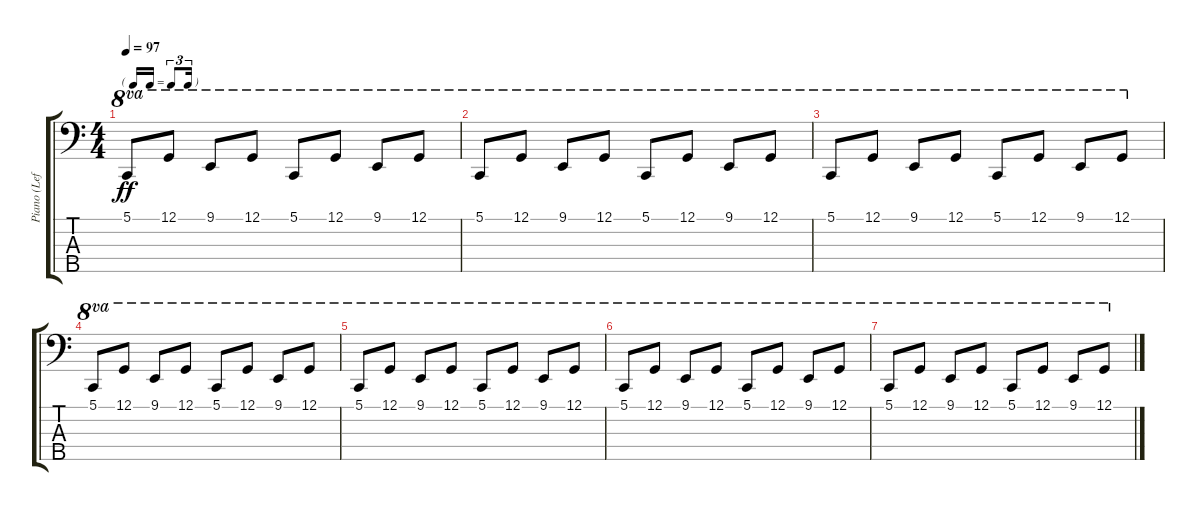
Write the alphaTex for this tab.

\track ("Piano (Left Hand)" "Piano (Lef") {instrument acousticgrandpiano}
\staff {score tabs}
\tuning (G2 D2 A1 E1 B0) {hide}
\ts (4 4)
\tf triplet16th
\tempo 97
\clef f4
\ks c
5.1.8{ot 8va dy ff} 12.1.8{ot 8va} 9.1.8{ot 8va} 12.1.8{ot 8va} 5.1.8{ot 8va} 12.1.8{ot 8va} 9.1.8{ot 8va} 12.1.8{ot 8va} |
5.1.8{ot 8va} 12.1.8{ot 8va} 9.1.8{ot 8va} 12.1.8{ot 8va} 5.1.8{ot 8va} 12.1.8{ot 8va} 9.1.8{ot 8va} 12.1.8{ot 8va} |
5.1.8{ot 8va} 12.1.8{ot 8va} 9.1.8{ot 8va} 12.1.8{ot 8va} 5.1.8{ot 8va} 12.1.8{ot 8va} 9.1.8{ot 8va} 12.1.8{ot 8va} |
5.1.8{ot 8va} 12.1.8{ot 8va} 9.1.8{ot 8va} 12.1.8{ot 8va} 5.1.8{ot 8va} 12.1.8{ot 8va} 9.1.8{ot 8va} 12.1.8{ot 8va} |
5.1.8{ot 8va} 12.1.8{ot 8va} 9.1.8{ot 8va} 12.1.8{ot 8va} 5.1.8{ot 8va} 12.1.8{ot 8va} 9.1.8{ot 8va} 12.1.8{ot 8va} |
5.1.8{ot 8va} 12.1.8{ot 8va} 9.1.8{ot 8va} 12.1.8{ot 8va} 5.1.8{ot 8va} 12.1.8{ot 8va} 9.1.8{ot 8va} 12.1.8{ot 8va} |
5.1.8{ot 8va} 12.1.8{ot 8va} 9.1.8{ot 8va} 12.1.8{ot 8va} 5.1.8{ot 8va} 12.1.8{ot 8va} 9.1.8{ot 8va} 12.1.8{ot 8va}
